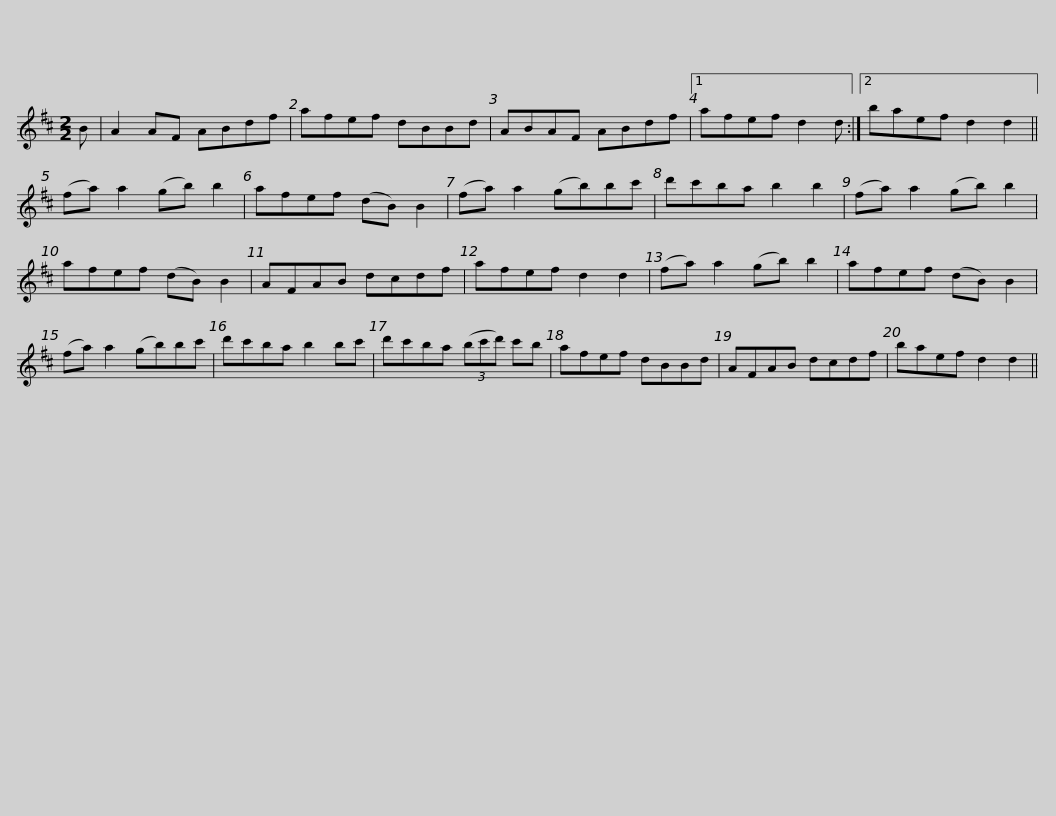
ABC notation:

X:1
L:1/8
M:2/2
I:linebreak $
K:D
V:1 treble
V:1
 B | A2 AF ABdf | afef dBBd | ABAF ABdf |1 afef d2 d :|2 %5
 baef d2 d2 ||$ (fa) a2 (gb) b2 | afef (dB) B2 | (fa) a2 (gb)bc' | d'c'ba b2 b2 | %10
 (fa) a2 (gb) b2 |$ afef (dB) B2 | AFAB dcdf | afef d2 d2 | (fa) a2 (gb) b2 | %15
 afef (dB) B2 | (fa) a2 (gb)bc' |$ d'c'ba b2 bc' | d'c'ba (3(bc'd') c'b | afef dBBd | %20
 AFAB dcdf | baef d2 d2 || %22
